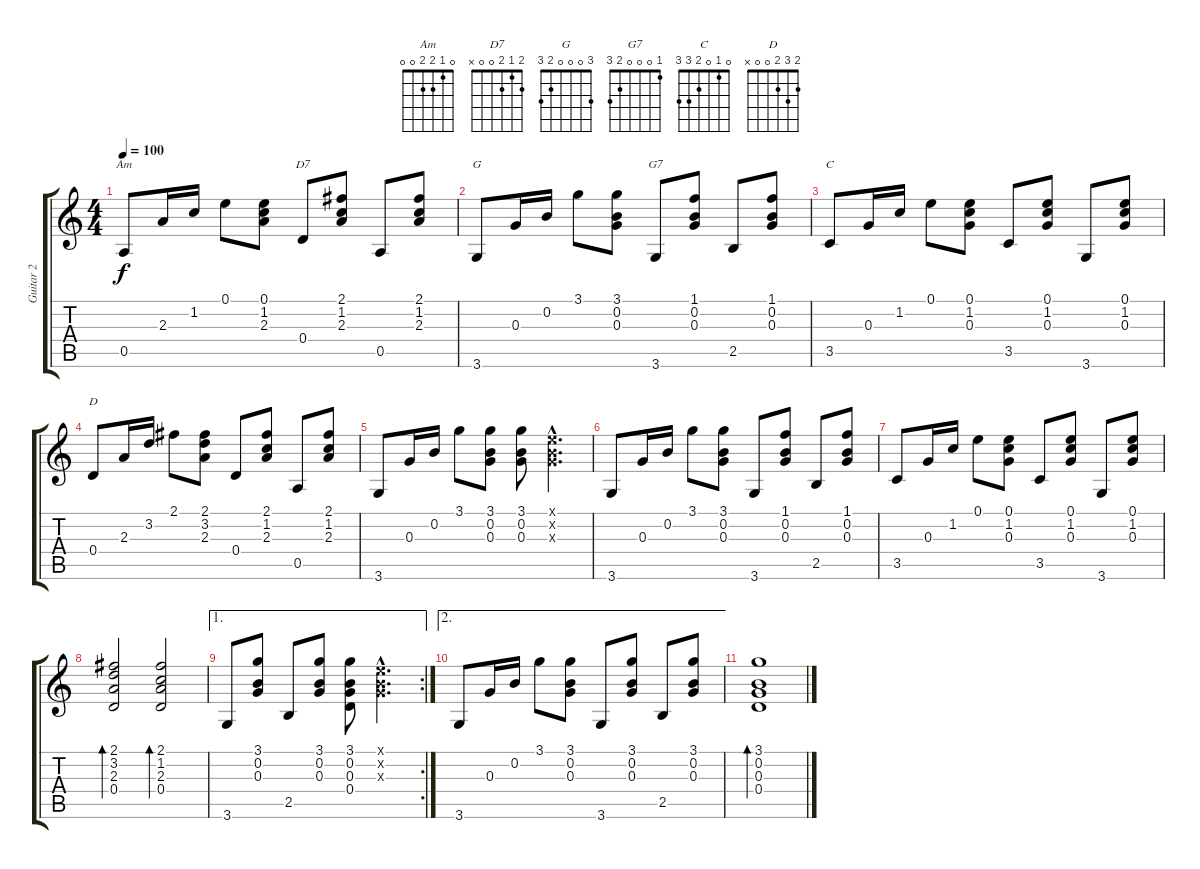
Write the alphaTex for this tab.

\track ("Guitar 2" "Guitar 2") {instrument acousticguitarsteel}
\staff {score tabs}
\tuning (E4 B3 G3 D3 A2 E2) {hide}
\chord ("Am" 0 1 2 2 0 0)
\chord ("D7" 2 1 2 0 0 x)
\chord ("G" 3 0 0 0 2 3)
\chord ("G7" 1 0 0 0 2 3)
\chord ("C" 0 1 0 2 3 3)
\chord ("D" 2 3 2 0 0 x)
\ts (4 4)
\tempo 100
\clef g2
\ks c
0.5.8{ch "Am" dy f} 2.3.16 1.2.16 0.1.8 (0.1 1.2 2.3).8 0.4.8{ch "D7"} (2.1 1.2 2.3).8 0.5.8 (2.1 1.2 2.3).8 |
3.6.8{ch "G"} 0.3.16 0.2.16 3.1.8 (3.1 0.2 0.3).8 3.6.8{ch "G7"} (1.1 0.2 0.3).8 2.5.8 (1.1 0.2 0.3).8 |
3.5.8{ch "C"} 0.3.16 1.2.16 0.1.8 (0.1 1.2 0.3).8 3.5.8 (0.1 1.2 0.3).8 3.6.8 (0.1 1.2 0.3).8 |
0.4.8{ch "D"} 2.3.16 3.2.16 2.1.8 (2.1 3.2 2.3).8 0.4.8 (2.1 1.2 2.3).8 0.5.8 (2.1 1.2 2.3).8 |
3.6.8 0.3.16 0.2.16 3.1.8 (3.1 0.2 0.3).8 (3.1 0.2 0.3).8 (0.1{hac x} 0.2{hac x} 0.3{hac x}).4{d} |
3.6.8 0.3.16 0.2.16 3.1.8 (3.1 0.2 0.3).8 3.6.8 (1.1 0.2 0.3).8 2.5.8 (1.1 0.2 0.3).8 |
3.5.8 0.3.16 1.2.16 0.1.8 (0.1 1.2 0.3).8 3.5.8 (0.1 1.2 0.3).8 3.6.8 (0.1 1.2 0.3).8 |
(2.1 3.2 2.3 0.4).2{bd 480} (2.1 1.2 2.3 0.4).2{bd 480} |
\ae 1
\rc 2
3.6.8 (3.1 0.2 0.3).8 2.5.8 (3.1 0.2 0.3).8 (3.1 0.2 0.3 0.4).8 (0.1{hac x} 0.2{hac x} 0.3{hac x}).4{d} |
\ae 2
3.6.8 0.3.16 0.2.16 3.1.8 (3.1 0.2 0.3).8 3.6.8 (3.1 0.2 0.3).8 2.5.8 (3.1 0.2 0.3).8 |
(3.1 0.2 0.3 0.4).1{bd 480}
